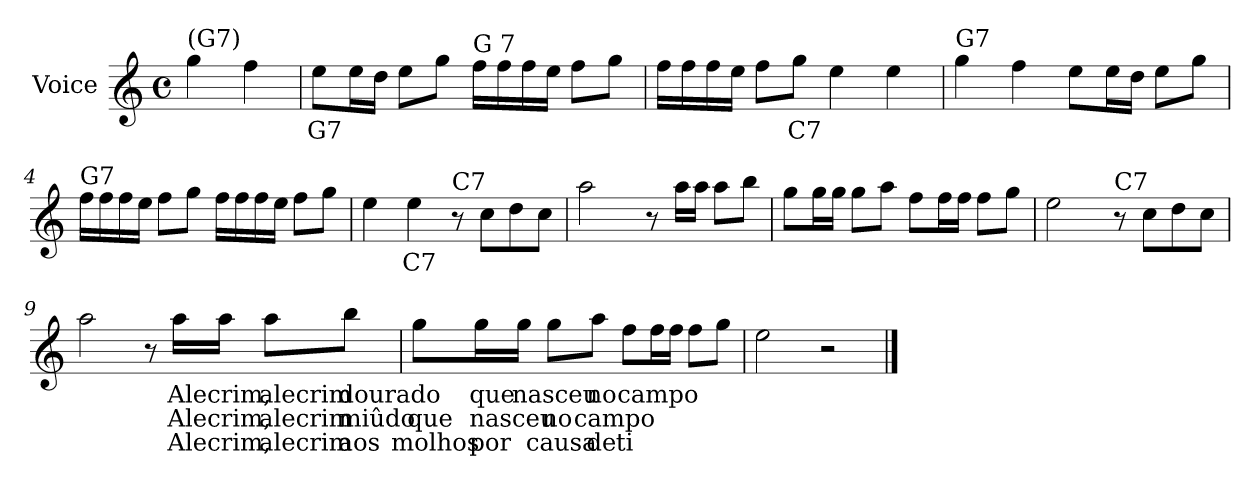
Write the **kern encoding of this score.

**kern	**text	**text	**text
*part1	*part1	*part1	*part1
*staff1	*staff1	*staff1	*staff1
*I"Voice	*	*	*
*I'V	*	*	*
*clefG2	*	*	*
*M4/4	*	*	*
*met(c)	*	*	*
=	=	=	=
!LO:TX:a:t=(G7)	!	!	!
4gg\	.	.	.
4ff\	.	.	.
=1	=1	=1	=1
!	!LO:LY:b	!	!
8ee\L	G7	.	.
16ee\L	.	.	.
16dd\JJ	.	.	.
8ee\L	.	.	.
8gg\J	.	.	.
!LO:TX:a:t=G 7	!	!	!
16ff\LL	.	.	.
16ff\	.	.	.
16ff\	.	.	.
16ee\JJ	.	.	.
8ff\L	.	.	.
8gg\J	.	.	.
=2	=2	=2	=2
16ff\LL	.	.	.
16ff\	.	.	.
16ff\	.	.	.
16ee\JJ	.	.	.
8ff\L	.	.	.
!	!LO:LY:b	!	!
8gg\J	C7	.	.
4ee\	.	.	.
4ee\	.	.	.
!!LO:LB:g=z
=3	=3	=3	=3
!LO:TX:a:t=G7	!	!	!
4gg\	.	.	.
4ff\	.	.	.
8ee\L	.	.	.
16ee\L	.	.	.
16dd\JJ	.	.	.
8ee\L	.	.	.
8gg\J	.	.	.
=4	=4	=4	=4
!LO:TX:a:t=G7	!	!	!
16ff\LL	.	.	.
16ff\	.	.	.
16ff\	.	.	.
16ee\JJ	.	.	.
8ff\L	.	.	.
8gg\J	.	.	.
16ff\LL	.	.	.
16ff\	.	.	.
16ff\	.	.	.
16ee\JJ	.	.	.
8ff\L	.	.	.
8gg\J	.	.	.
=5	=5	=5	=5
4ee\	.	.	.
!	!LO:LY:b	!	!
4ee\	C7	.	.
!LO:TX:a:t=C7	!	!	!
8r	.	.	.
8cc\L	.	.	.
8dd\	.	.	.
8cc\J	.	.	.
!!LO:LB:g=z
=6	=6	=6	=6
2aa\	.	.	.
8r	.	.	.
16aa\LL	.	.	.
16aa\JJ	.	.	.
8aa\L	.	.	.
8bb\J	.	.	.
=7	=7	=7	=7
8gg\L	.	.	.
16gg\L	.	.	.
16gg\JJ	.	.	.
8gg\L	.	.	.
8aa\J	.	.	.
8ff\L	.	.	.
16ff\L	.	.	.
16ff\JJ	.	.	.
8ff\L	.	.	.
8gg\J	.	.	.
=8	=8	=8	=8
2ee\	.	.	.
!LO:TX:a:t=C7	!	!	!
8r	.	.	.
8cc\L	.	.	.
8dd\	.	.	.
8cc\J	.	.	.
!!LO:LB:g=z
=9	=9	=9	=9
2aa\	.	.	.
8r	.	.	.
!	!LO:LY:b	!LO:LY:b	!LO:LY:b
16aa\LL	Alecrim,	Alecrim,	Alecrim,
16aa\JJ	.	.	.
!	!LO:LY:b	!LO:LY:b	!LO:LY:b
8aa\L	alecrim	alecrim	alecrim
!	!LO:LY:b	!LO:LY:b	!LO:LY:b
8bb\J	dourado	miûdo	aos
=10	=10	=10	=10
!	!	!LO:LY:b	!LO:LY:b
8gg\L	.	que	molhos
!	!LO:LY:b	!LO:LY:b	!LO:LY:b
16gg\L	que	nasceu	por
!	!LO:LY:b	!	!
16gg\JJ	nasceu	.	.
!	!	!LO:LY:b	!LO:LY:b
8gg\L	.	no	causa
!	!LO:LY:b	!LO:LY:b	!LO:LY:b
8aa\J	no	campo	de
!	!LO:LY:b	!	!LO:LY:b
8ff\L	campo	.	ti
16ff\L	.	.	.
16ff\JJ	.	.	.
8ff\L	.	.	.
8gg\J	.	.	.
=11	=11	=11	=11
2ee\	.	.	.
2r	.	.	.
==	==	==	==
*-	*-	*-	*-
